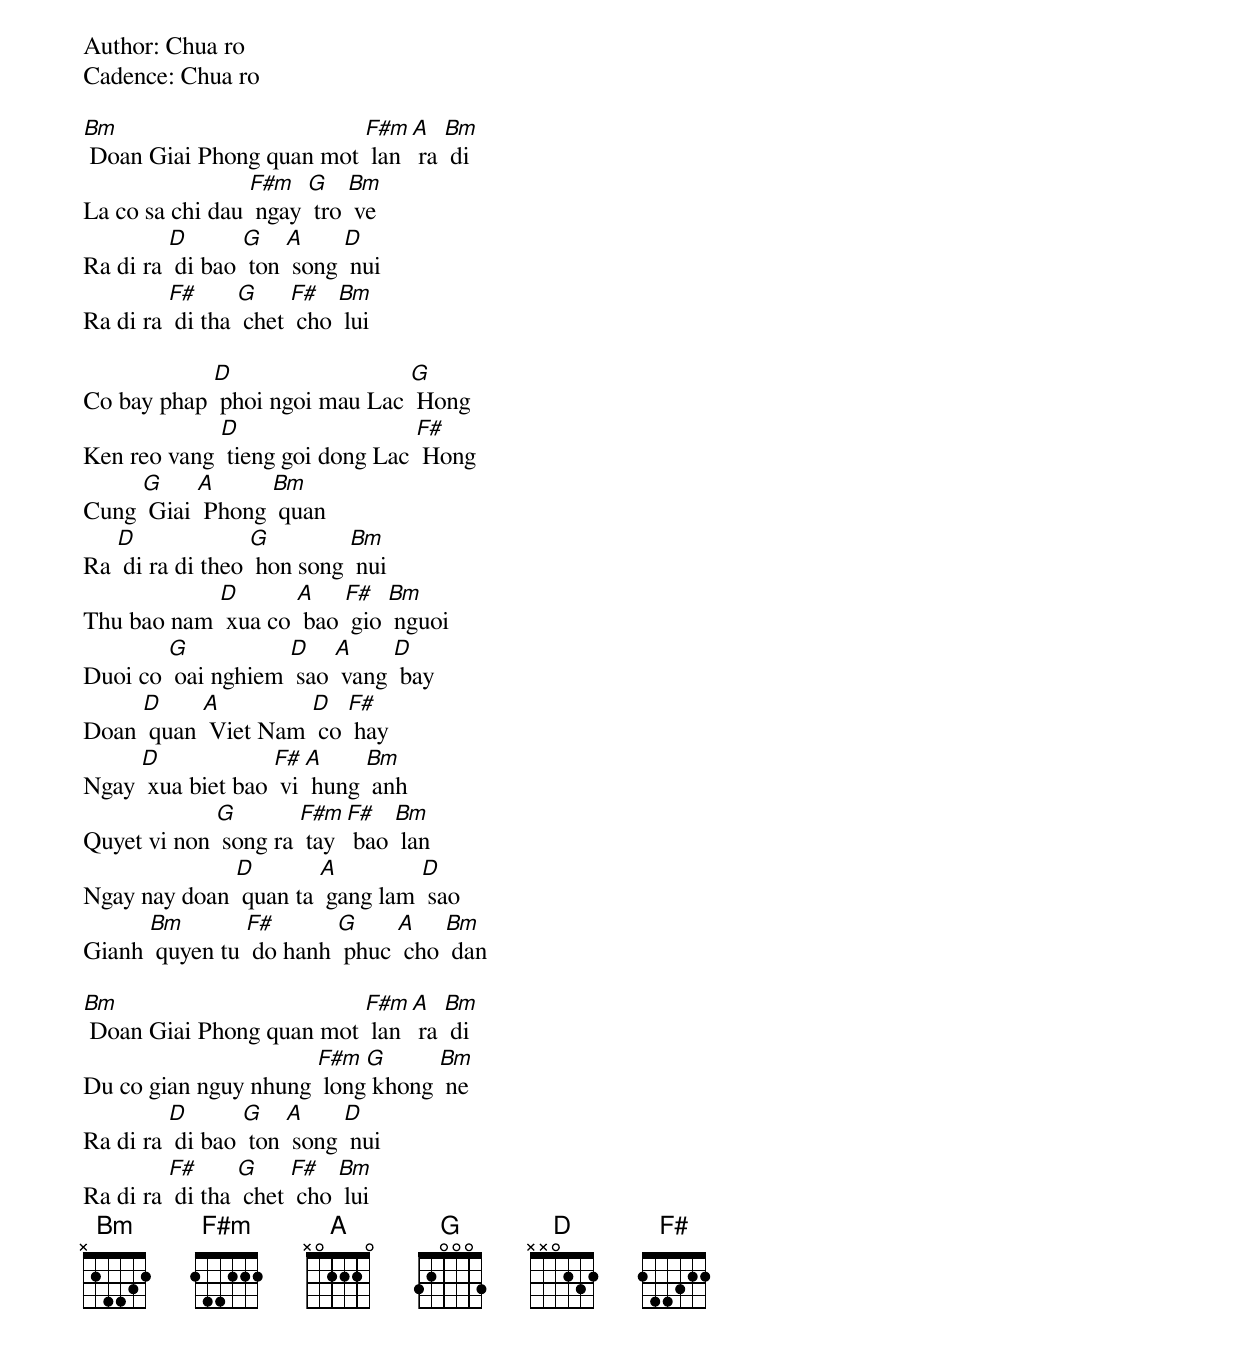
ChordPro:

Author: Chua ro
Cadence: Chua ro

[Bm] Doan Giai Phong quan mot [F#m] lan [A] ra [Bm] di
La co sa chi dau [F#m] ngay [G] tro [Bm] ve
Ra di ra [D] di bao [G] ton [A] song [D] nui
Ra di ra [F#] di tha [G] chet [F#] cho [Bm] lui

Co bay phap [D] phoi ngoi mau Lac [G] Hong
Ken reo vang [D] tieng goi dong Lac [F#] Hong
Cung [G] Giai [A] Phong [Bm] quan
Ra [D] di ra di theo [G] hon song [Bm] nui
Thu bao nam [D] xua co [A] bao [F#] gio [Bm] nguoi
Duoi co [G] oai nghiem [D] sao [A] vang [D] bay
Doan [D] quan [A] Viet Nam [D] co [F#] hay
Ngay [D] xua biet bao [F#] vi [A] hung [Bm] anh
Quyet vi non [G] song ra [F#m] tay [F#] bao [Bm] lan
Ngay nay doan [D] quan ta [A] gang lam [D] sao
Gianh [Bm] quyen tu [F#] do hanh [G] phuc [A] cho [Bm] dan

[Bm] Doan Giai Phong quan mot [F#m] lan [A] ra [Bm] di
Du co gian nguy nhung [F#m] long[G] khong [Bm] ne
Ra di ra [D] di bao [G] ton [A] song [D] nui
Ra di ra [F#] di tha [G] chet [F#] cho [Bm] lui
